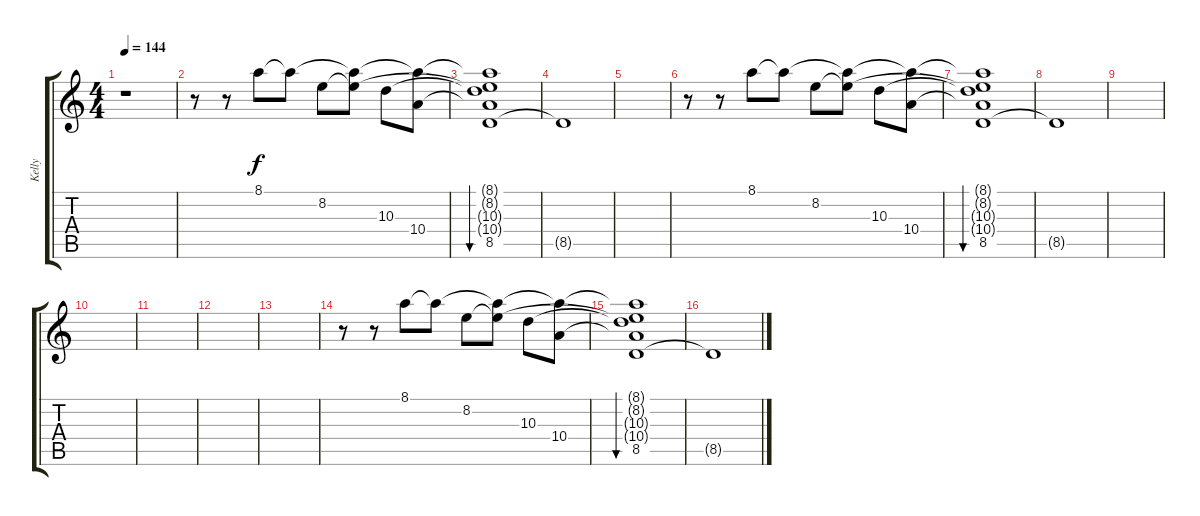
\track ("Kelly" "Kelly") {instrument overdrivenguitar}
\staff {score tabs}
\tuning (Db4 Ab3 E3 B2 Gb2 B1) {hide}
\ts (4 4)
\tempo 144
\clef g2
\ks c
r.1{dy f} |
r.8 r.8 8.1.8 8.1{t}.8 8.2.8 (8.1{t} 8.2{t}).8 10.3.8 (8.1{t} 10.4).8 |
(8.1{t} 8.2{t} 10.3{t} 10.4{t} 8.5).1{bu 240} |
8.5{t}.1 |
|
r.8 r.8 8.1.8 8.1{t}.8 8.2.8 (8.1{t} 8.2{t}).8 10.3.8 (8.1{t} 10.4).8 |
(8.1{t} 8.2{t} 10.3{t} 10.4{t} 8.5).1{bu 240} |
8.5{t}.1 |
|
|
|
|
|
r.8 r.8 8.1.8 8.1{t}.8 8.2.8 (8.1{t} 8.2{t}).8 10.3.8 (8.1{t} 10.4).8 |
(8.1{t} 8.2{t} 10.3{t} 10.4{t} 8.5).1{bu 240} |
8.5{t}.1
